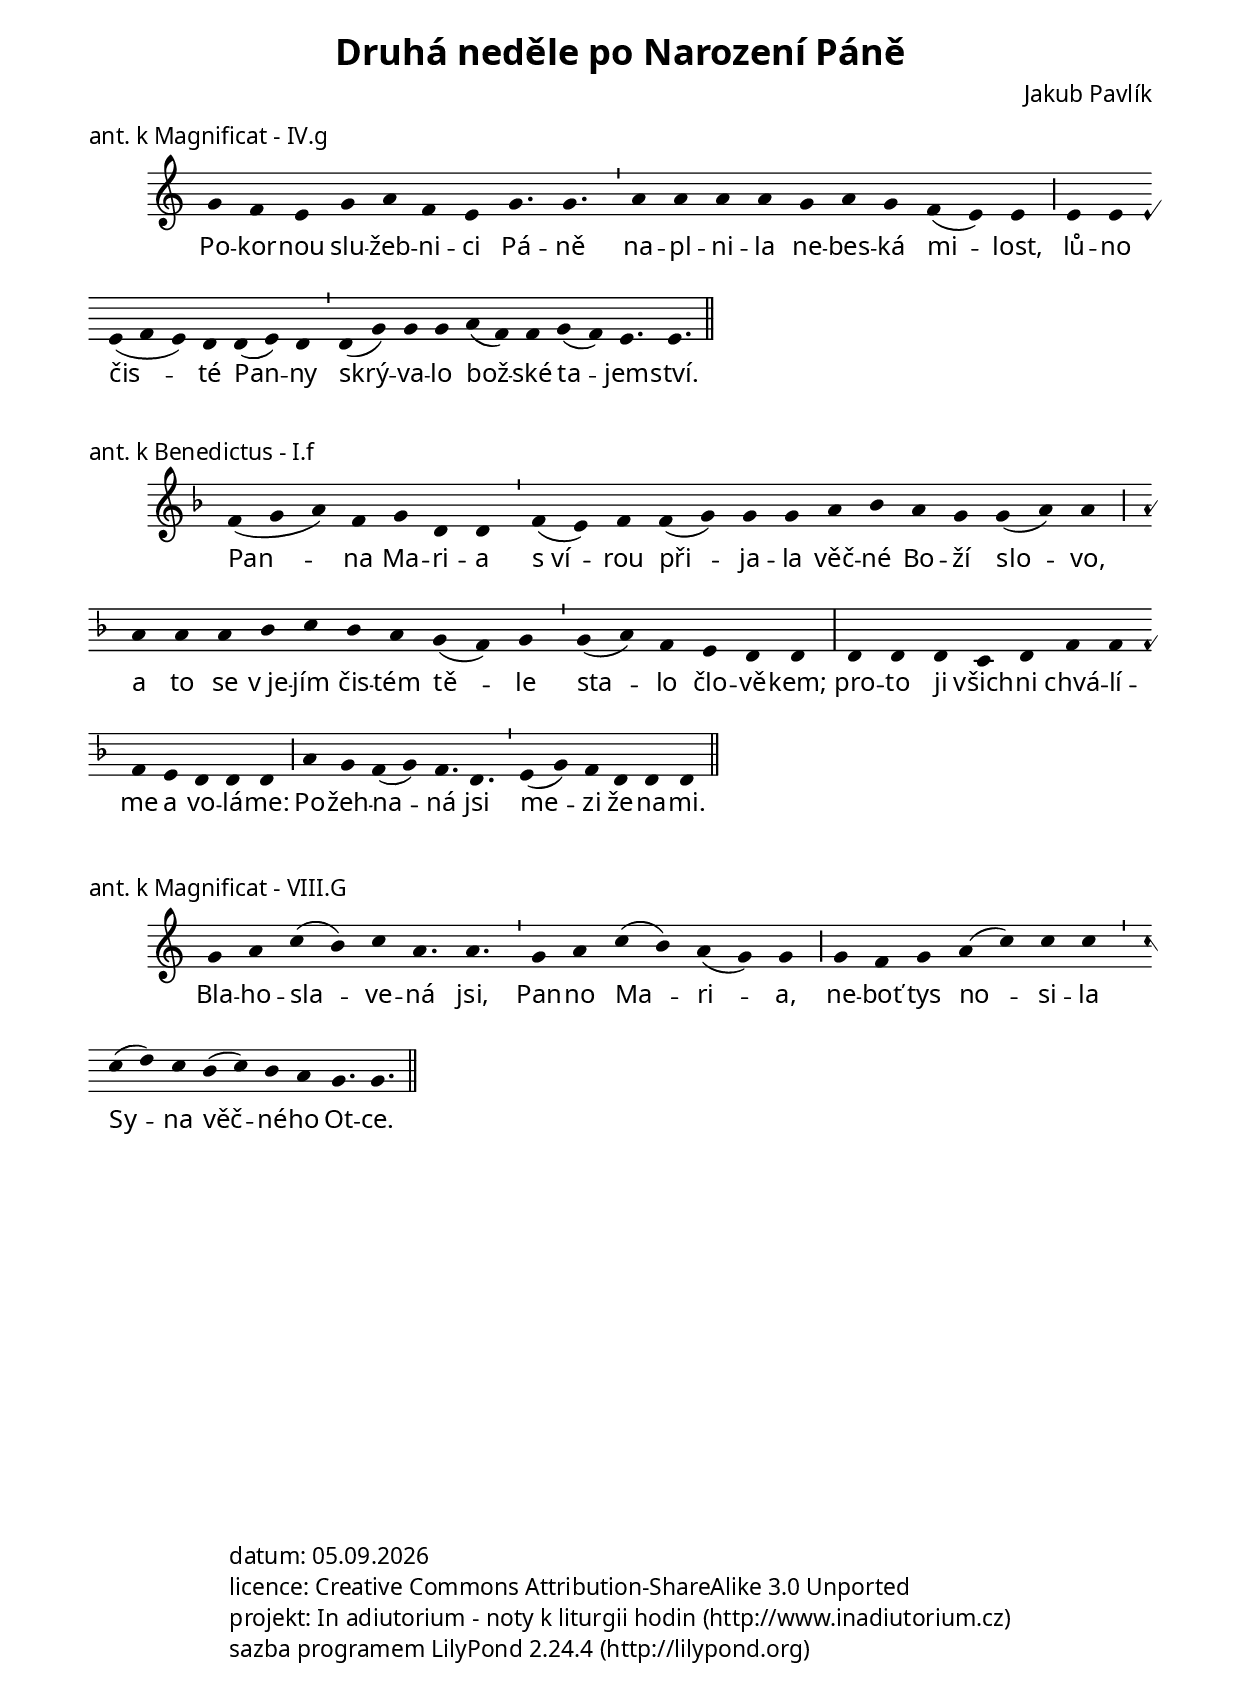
\version "2.17.25"

\header {
  title = "Druhá neděle po Narození Páně"
  composer = "Jakub Pavlík"
}

\include "spolecne.ly"
  
\score {
  \relative c'' {
    \choralniRezim
    g4 f e g a f e g4. g \barMin
    a4 a a a g a g f( e) e \barMaior
    
    e e e( f e) d d( e) d \barMin
    d( g) g g a( f) f g( f) e4. e \barFinalis
  }
  \addlyrics {
    Po -- kor -- nou slu -- žeb -- ni -- ci Pá -- ně
    na -- pl -- ni -- la ne -- bes -- ká mi -- lost,
    
    lů -- no čis -- té Pan -- ny
    skrý -- va -- lo bož -- ské ta -- jem -- ství.
  }
  \header {
    quid = "ant. k Magnificat"
    modus = "IV"
    differentia = "g" 
    psalmus = "Magnificat"
    piece = \markup {\sestavTitulekBezZalmu}
  }
}

\score {
  \relative c' {
    \choralniRezim
    \key f \major
    f4( g a) f g d d \barMin
    f( e) f f( g) g g a bes a g g( a) a \barMaior
    
    a a a bes c bes a g( f) g \barMin
    g( a) f e d d \barMax
    
    d d d c d f f f e d d d \barMaior
    
    a' g f( g) f4. d \barMin
    e4( g) f d d d \barFinalis
  }
  \addlyrics {
    Pan -- na Ma -- ri -- a
    s_ví -- rou při -- ja -- la věč -- né Bo -- ží slo -- vo,
    
    a to se v_je -- jím čis -- tém tě -- le
    sta -- lo člo -- vě -- kem;
    
    pro -- to ji všich -- ni chvá -- lí -- me a vo -- lá -- me:
    
    Po -- žeh -- na -- ná jsi me -- zi že -- na -- mi.
  }
  \header {
    quid = "ant. k Benedictus"
    modus = "I"
    differentia = "f" 
    psalmus = "Benedictus"
    piece = \markup {\sestavTitulekBezZalmu}
  }
}

% Zacatek nasledujici antifony je prevzaty z 1. ant. 1. nespor
% ze spolecnych textu o Panne Marii

\score {
  \relative c'' {
    \choralniRezim
    g4 a c( b) c a4. a \barMin g4 a c( b) a( g) g \barMaior
    
    g f g a( c) c c \barMin
    c( d) c b( c) b a g4. g \barFinalis    
  }
  \addlyrics {
    Bla -- ho -- sla -- ve -- ná jsi, Pan -- no Ma -- ri -- a,
    
    ne -- boť tys no -- si -- la
    Sy -- na věč -- né -- ho Ot -- ce.
  }
  \header {
    quid = "ant. k Magnificat"
    modus = "VIII"
    differentia = "G" 
    psalmus = "Magnificat"
    piece = \markup {\sestavTitulekBezZalmu}
  }
}